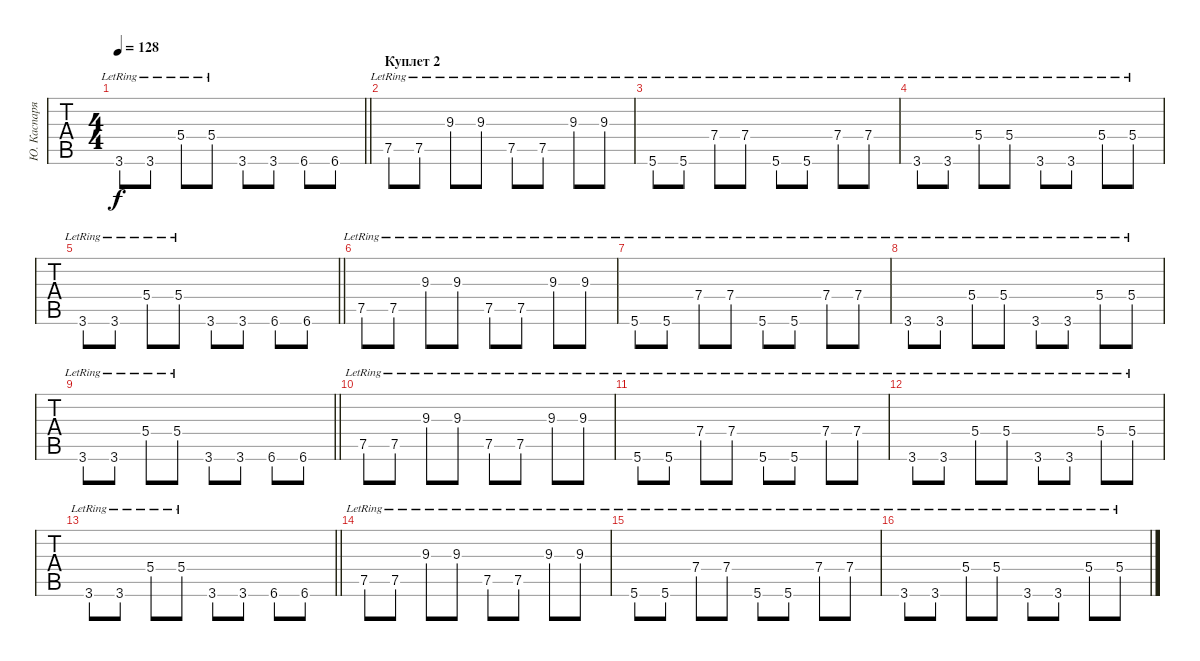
\track ("Ю. Каспарян" "Ю. Каспаря") {instrument electricguitarclean}
\staff {tabs}
\tuning (E4 B3 G3 D3 A2 E2) {hide}
\ts (4 4)
\tempo 128
\clef g2
\barLineRight lightlight
\ks c
3.6{lr}.8{dy f} 3.6{lr}.8 5.4{lr}.8 5.4{lr}.8 3.6.8 3.6.8 6.6.8 6.6.8 |
\section ("" "Куплет 2")
7.5{lr}.8 7.5{lr}.8 9.3{lr}.8 9.3{lr}.8 7.5{lr}.8 7.5{lr}.8 9.3{lr}.8 9.3{lr}.8 |
5.6{lr}.8 5.6{lr}.8 7.4{lr}.8 7.4{lr}.8 5.6{lr}.8 5.6{lr}.8 7.4{lr}.8 7.4{lr}.8 |
3.6{lr}.8 3.6{lr}.8 5.4{lr}.8 5.4{lr}.8 3.6{lr}.8 3.6{lr}.8 5.4{lr}.8 5.4{lr}.8 |
\barLineRight lightlight
3.6{lr}.8 3.6{lr}.8 5.4{lr}.8 5.4{lr}.8 3.6.8 3.6.8 6.6.8 6.6.8 |
7.5{lr}.8 7.5{lr}.8 9.3{lr}.8 9.3{lr}.8 7.5{lr}.8 7.5{lr}.8 9.3{lr}.8 9.3{lr}.8 |
5.6{lr}.8 5.6{lr}.8 7.4{lr}.8 7.4{lr}.8 5.6{lr}.8 5.6{lr}.8 7.4{lr}.8 7.4{lr}.8 |
3.6{lr}.8 3.6{lr}.8 5.4{lr}.8 5.4{lr}.8 3.6{lr}.8 3.6{lr}.8 5.4{lr}.8 5.4{lr}.8 |
\barLineRight lightlight
3.6{lr}.8 3.6{lr}.8 5.4{lr}.8 5.4{lr}.8 3.6.8 3.6.8 6.6.8 6.6.8 |
7.5{lr}.8 7.5{lr}.8 9.3{lr}.8 9.3{lr}.8 7.5{lr}.8 7.5{lr}.8 9.3{lr}.8 9.3{lr}.8 |
5.6{lr}.8 5.6{lr}.8 7.4{lr}.8 7.4{lr}.8 5.6{lr}.8 5.6{lr}.8 7.4{lr}.8 7.4{lr}.8 |
3.6{lr}.8 3.6{lr}.8 5.4{lr}.8 5.4{lr}.8 3.6{lr}.8 3.6{lr}.8 5.4{lr}.8 5.4{lr}.8 |
\barLineRight lightlight
3.6{lr}.8 3.6{lr}.8 5.4{lr}.8 5.4{lr}.8 3.6.8 3.6.8 6.6.8 6.6.8 |
7.5{lr}.8 7.5{lr}.8 9.3{lr}.8 9.3{lr}.8 7.5{lr}.8 7.5{lr}.8 9.3{lr}.8 9.3{lr}.8 |
5.6{lr}.8 5.6{lr}.8 7.4{lr}.8 7.4{lr}.8 5.6{lr}.8 5.6{lr}.8 7.4{lr}.8 7.4{lr}.8 |
3.6{lr}.8 3.6{lr}.8 5.4{lr}.8 5.4{lr}.8 3.6{lr}.8 3.6{lr}.8 5.4{lr}.8 5.4{lr}.8
